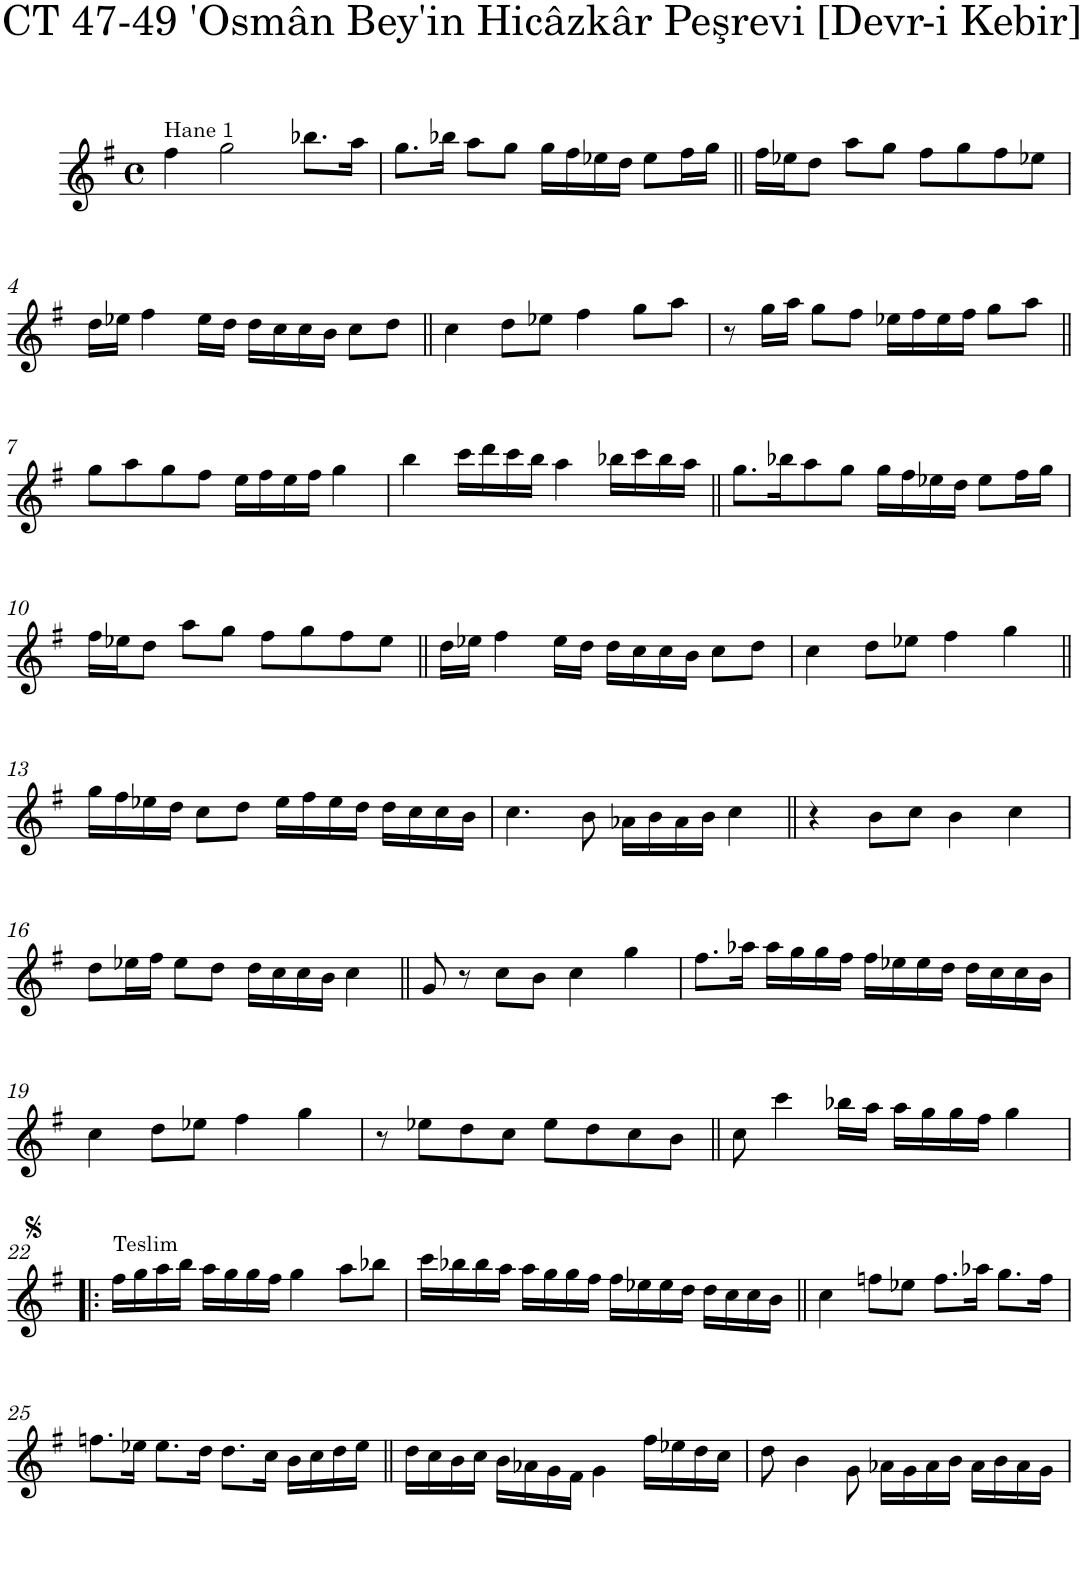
**kern
*part1
*staff1
*I"Piano
*I'Pno.
*clefG2
*k[f#]
*M4/4
*met(c)
=1
!LO:TX:a:t=Hane 1
4ff#\
2gg\
8.bb-X\L
16aa\Jk
=2
8.gg\L
16bb-X\Jk
8aa\L
8gg\J
16gg\LL
16ff#\
16ee-X\
16dd\JJ
8ee-\L
16ff#\L
16gg\JJ
=3||
16ff#\LL
16ee-X\J
8dd\J
8aa\L
8gg\J
8ff#\L
8gg\
8ff#\
8ee-X\J
!!LO:LB:g=z
=4
16dd\LL
16ee-X\JJ
4ff#\
16ee-\LL
16dd\JJ
16dd\LL
16cc\
16cc\
16b\JJ
8cc\L
8dd\J
=5||
4cc\
8dd\L
8ee-X\J
4ff#\
8gg\L
8aa\J
=6
8r
16gg\LL
16aa\JJ
8gg\L
8ff#\J
16ee-X\LL
16ff#\
16ee-\
16ff#\JJ
8gg\L
8aa\J
!!LO:LB:g=z
=7||
8gg\L
8aa\
8gg\
8ff#\J
16ee\LL
16ff#\
16ee\
16ff#\JJ
4gg\
=8
4bb\
16ccc\LL
16ddd\
16ccc\
16bb\JJ
4aa\
16bb-X\LL
16ccc\
16bb-\
16aa\JJ
=9||
8.gg\L
16bb-X\K
8aa\
8gg\J
16gg\LL
16ff#\
16ee-X\
16dd\JJ
8ee-\L
16ff#\L
16gg\JJ
!!LO:LB:g=z
=10
16ff#\LL
16ee-X\J
8dd\J
8aa\L
8gg\J
8ff#\L
8gg\
8ff#\
8ee-\J
=11||
16dd\LL
16ee-X\JJ
4ff#\
16ee-\LL
16dd\JJ
16dd\LL
16cc\
16cc\
16b\JJ
8cc\L
8dd\J
=12
4cc\
8dd\L
8ee-X\J
4ff#\
4gg\
!!LO:LB:g=z
=13||
16gg\LL
16ff#\
16ee-X\
16dd\JJ
8cc\L
8dd\J
16ee-\LL
16ff#\
16ee-\
16dd\JJ
16dd\LL
16cc\
16cc\
16b\JJ
=14
4.cc\
8b\
16a-X\LL
16b\
16a-\
16b\JJ
4cc\
=15||
4r
8b\L
8cc\J
4b\
4cc\
!!LO:LB:g=z
=16
8dd\L
16ee-X\L
16ff#\JJ
8ee-\L
8dd\J
16dd\LL
16cc\
16cc\
16b\JJ
4cc\
=17||
8g/
8r
8cc\L
8b\J
4cc\
4gg\
=18
8.ff#\L
16aa-X\Jk
16aa-\LL
16gg\
16gg\
16ff#\JJ
16ff#\LL
16ee-X\
16ee-\
16dd\JJ
16dd\LL
16cc\
16cc\
16b\JJ
!!LO:LB:g=z
=19
4cc\
8dd\L
8ee-X\J
4ff#\
4gg\
=20
8r
8ee-X\L
8dd\
8cc\J
8ee-\L
8dd\
8cc\
8b\J
=21||
8cc\
4ccc\
16bb-X\LL
16aa\JJ
16aa\LL
16gg\
16gg\
16ff#\JJ
4gg\
!!LO:LB:g=z
=22!|:
!LO:TX:a:t=Teslim
16ff#\LL
16gg\
16aa\
16bb\JJ
16aa\LL
16gg\
16gg\
16ff#\JJ
4gg\
8aa\L
8bb-X\J
=23
16ccc\LL
16bb-X\
16bb-\
16aa\JJ
16aa\LL
16gg\
16gg\
16ff#\JJ
16ff#\LL
16ee-X\
16ee-\
16dd\JJ
16dd\LL
16cc\
16cc\
16b\JJ
=24||
4cc\
8ffn\L
8ee-X\J
8.ff\L
16aa-X\Jk
8.gg\L
16ff\Jk
!!LO:LB:g=z
=25
8.ffn\L
16ee-X\Jk
8.ee-\L
16dd\Jk
8.dd\L
16cc\Jk
16b\LL
16cc\
16dd\
16ee-\JJ
=26||
16dd\LL
16cc\
16b\
16cc\JJ
16b\LL
16a-X\
16g\
16f#\JJ
4g\
16ff#\LL
16ee-X\
16dd\
16cc\JJ
=27
8dd\
4b\
8g\
16a-X\LL
16g\
16a-\
16b\JJ
16a-\LL
16b\
16a-\
16g\JJ
=
*-
